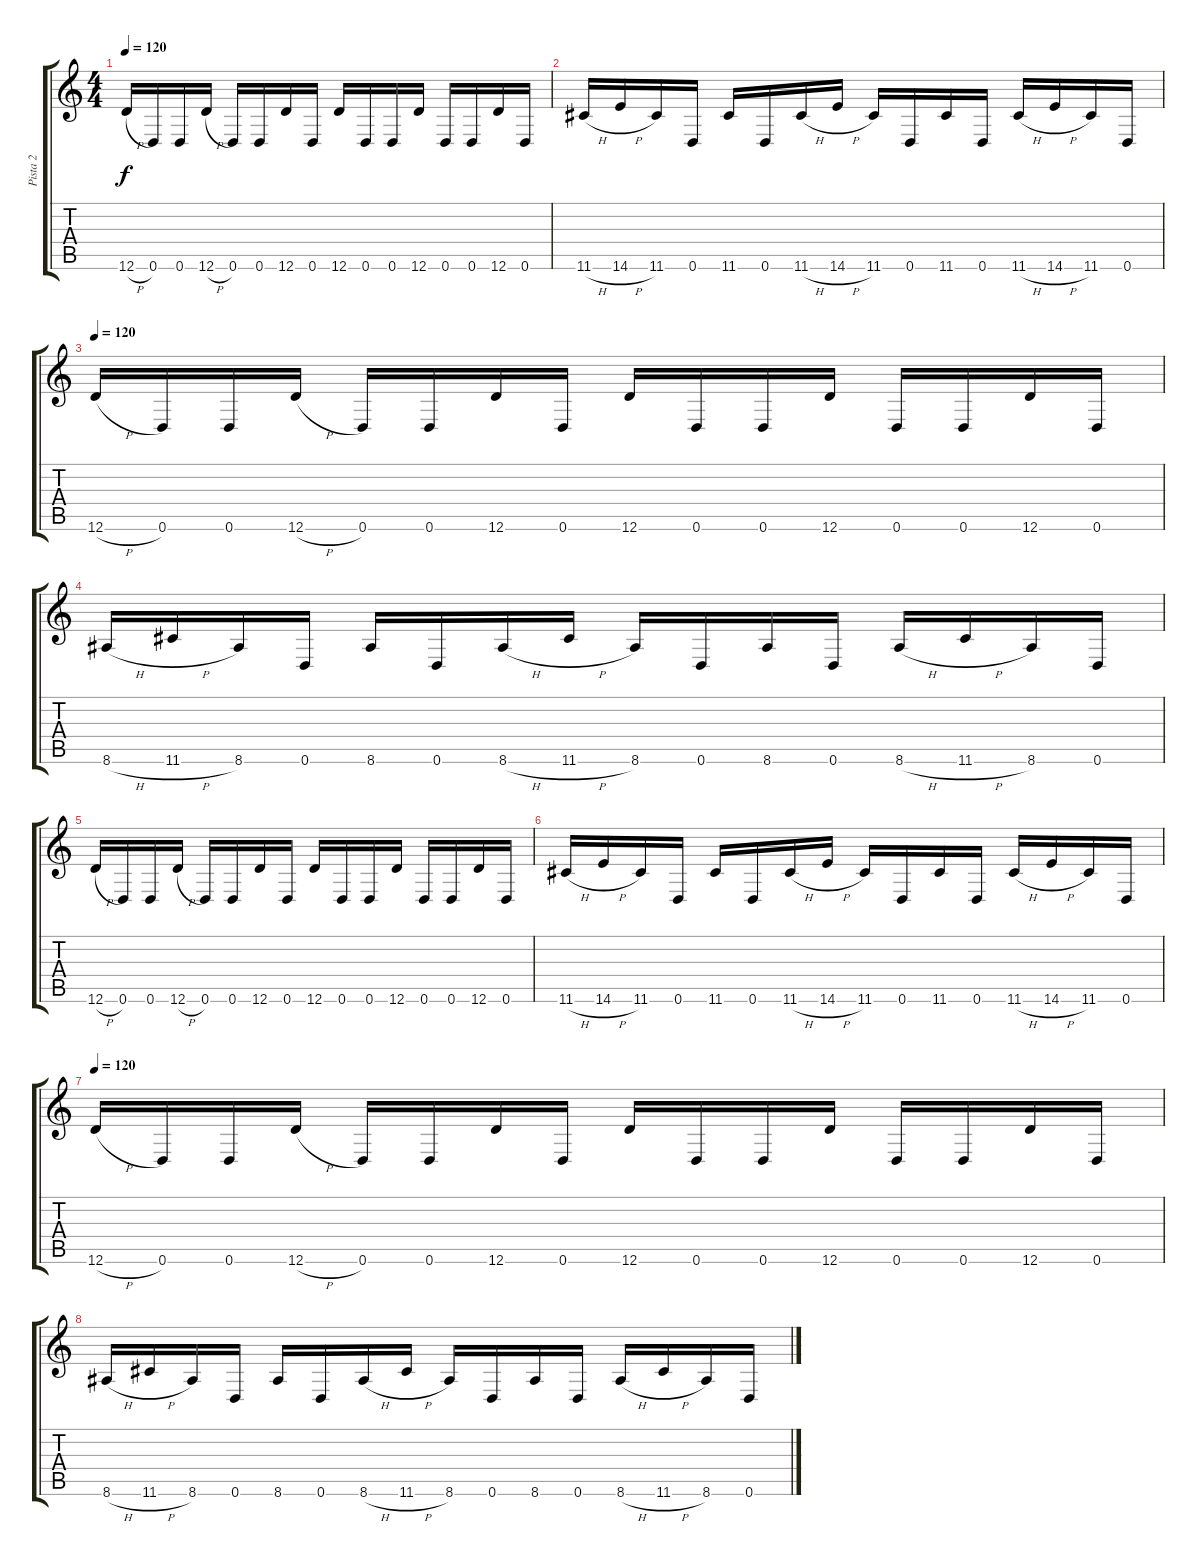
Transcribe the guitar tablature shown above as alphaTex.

\track ("Pista 2" "Pista 2") {instrument distortionguitar}
\staff {score tabs}
\tuning (D4 A3 F3 C3 G2 D2) {hide}
\ts (4 4)
\tempo 120
\clef g2
\ks c
12.6{h}.16{dy f} 0.6.16 0.6.16 12.6{h}.16 0.6.16 0.6.16 12.6.16 0.6.16 12.6.16 0.6.16 0.6.16 12.6.16 0.6.16 0.6.16 12.6.16 0.6.16 |
11.6{h}.16 14.6{h}.16 11.6.16 0.6.16 11.6.16 0.6.16 11.6{h}.16 14.6{h}.16 11.6.16 0.6.16 11.6.16 0.6.16 11.6{h}.16 14.6{h}.16 11.6.16 0.6.16 |
\tempo 120
12.6{h}.16 0.6.16 0.6.16 12.6{h}.16 0.6.16 0.6.16 12.6.16 0.6.16 12.6.16 0.6.16 0.6.16 12.6.16 0.6.16 0.6.16 12.6.16 0.6.16 |
8.6{h}.16 11.6{h}.16 8.6.16 0.6.16 8.6.16 0.6.16 8.6{h}.16 11.6{h}.16 8.6.16 0.6.16 8.6.16 0.6.16 8.6{h}.16 11.6{h}.16 8.6.16 0.6.16 |
12.6{h}.16 0.6.16 0.6.16 12.6{h}.16 0.6.16 0.6.16 12.6.16 0.6.16 12.6.16 0.6.16 0.6.16 12.6.16 0.6.16 0.6.16 12.6.16 0.6.16 |
11.6{h}.16 14.6{h}.16 11.6.16 0.6.16 11.6.16 0.6.16 11.6{h}.16 14.6{h}.16 11.6.16 0.6.16 11.6.16 0.6.16 11.6{h}.16 14.6{h}.16 11.6.16 0.6.16 |
\tempo 120
12.6{h}.16 0.6.16 0.6.16 12.6{h}.16 0.6.16 0.6.16 12.6.16 0.6.16 12.6.16 0.6.16 0.6.16 12.6.16 0.6.16 0.6.16 12.6.16 0.6.16 |
8.6{h}.16 11.6{h}.16 8.6.16 0.6.16 8.6.16 0.6.16 8.6{h}.16 11.6{h}.16 8.6.16 0.6.16 8.6.16 0.6.16 8.6{h}.16 11.6{h}.16 8.6.16 0.6.16
